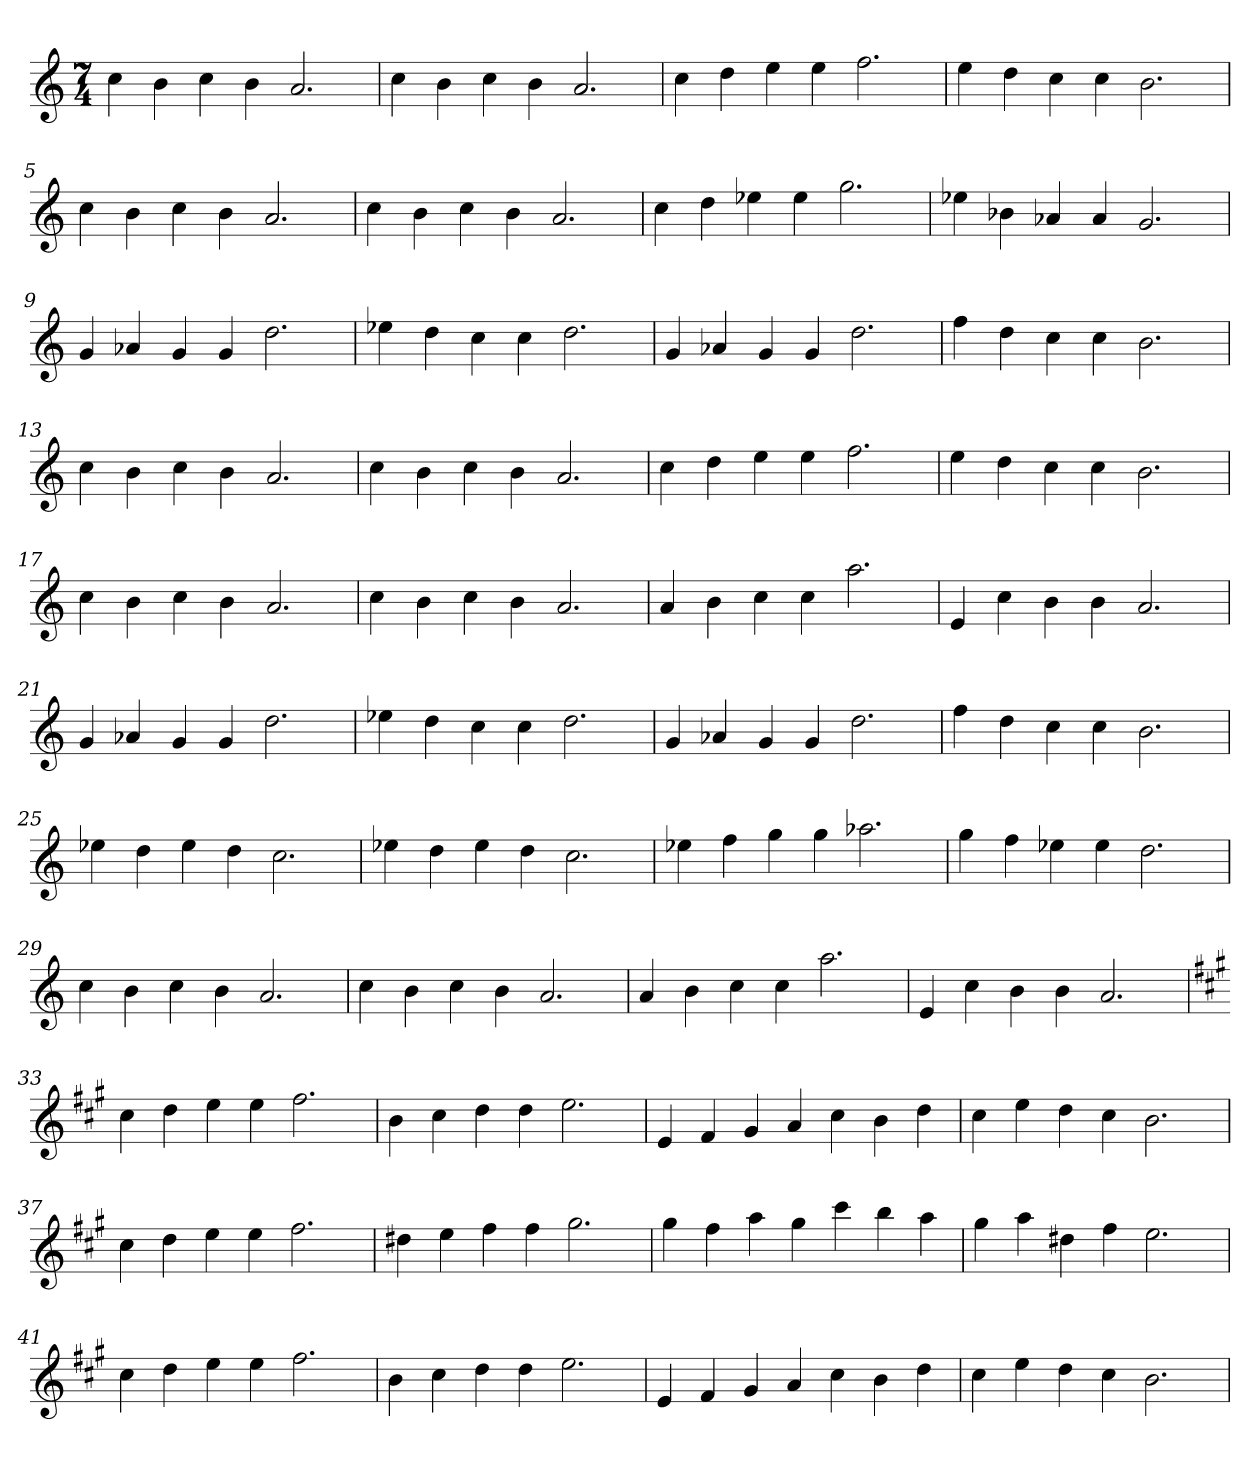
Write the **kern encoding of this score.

**kern
*part1
*staff1
*clefG2
*k[]
*C:
*M7/4
=1
4cc
4b
4cc
4b
2.a
=2
4cc
4b
4cc
4b
2.a
=3
4cc
4dd
4ee
4ee
2.ff
=4
4ee
4dd
4cc
4cc
2.b
=5
4cc
4b
4cc
4b
2.a
=6
4cc
4b
4cc
4b
2.a
=7
4cc
4dd
4ee-X
4ee-
2.gg
=8
4ee-X
4b-X
4a-X
4a-
2.g
=9
4g
4a-X
4g
4g
2.dd
=10
4ee-X
4dd
4cc
4cc
2.dd
=11
4g
4a-X
4g
4g
2.dd
=12
4ff
4dd
4cc
4cc
2.b
=13
4cc
4b
4cc
4b
2.a
=14
4cc
4b
4cc
4b
2.a
=15
4cc
4dd
4ee
4ee
2.ff
=16
4ee
4dd
4cc
4cc
2.b
=17
4cc
4b
4cc
4b
2.a
=18
4cc
4b
4cc
4b
2.a
=19
4a
4b
4cc
4cc
2.aa
=20
4e
4cc
4b
4b
2.a
=21
4g
4a-X
4g
4g
2.dd
=22
4ee-X
4dd
4cc
4cc
2.dd
=23
4g
4a-X
4g
4g
2.dd
=24
4ff
4dd
4cc
4cc
2.b
=25
4ee-X
4dd
4ee-
4dd
2.cc
=26
4ee-X
4dd
4ee-
4dd
2.cc
=27
4ee-X
4ff
4gg
4gg
2.aa-X
=28
4gg
4ff
4ee-X
4ee-
2.dd
=29
4cc
4b
4cc
4b
2.a
=30
4cc
4b
4cc
4b
2.a
=31
4a
4b
4cc
4cc
2.aa
=32
4e
4cc
4b
4b
2.a
=33
*k[f#c#g#]
*A:
4cc#
4dd
4ee
4ee
2.ff#
=34
4b
4cc#
4dd
4dd
2.ee
=35
4e
4f#
4g#
4a
4cc#
4b
4dd
=36
4cc#
4ee
4dd
4cc#
2.b
=37
4cc#
4dd
4ee
4ee
2.ff#
=38
4dd#X
4ee
4ff#
4ff#
2.gg#
=39
4gg#
4ff#
4aa
4gg#
4ccc#
4bb
4aa
=40
4gg#
4aa
4dd#X
4ff#
2.ee
=41
4cc#
4dd
4ee
4ee
2.ff#
=42
4b
4cc#
4dd
4dd
2.ee
=43
4e
4f#
4g#
4a
4cc#
4b
4dd
=44
4cc#
4ee
4dd
4cc#
2.b
=
*-
